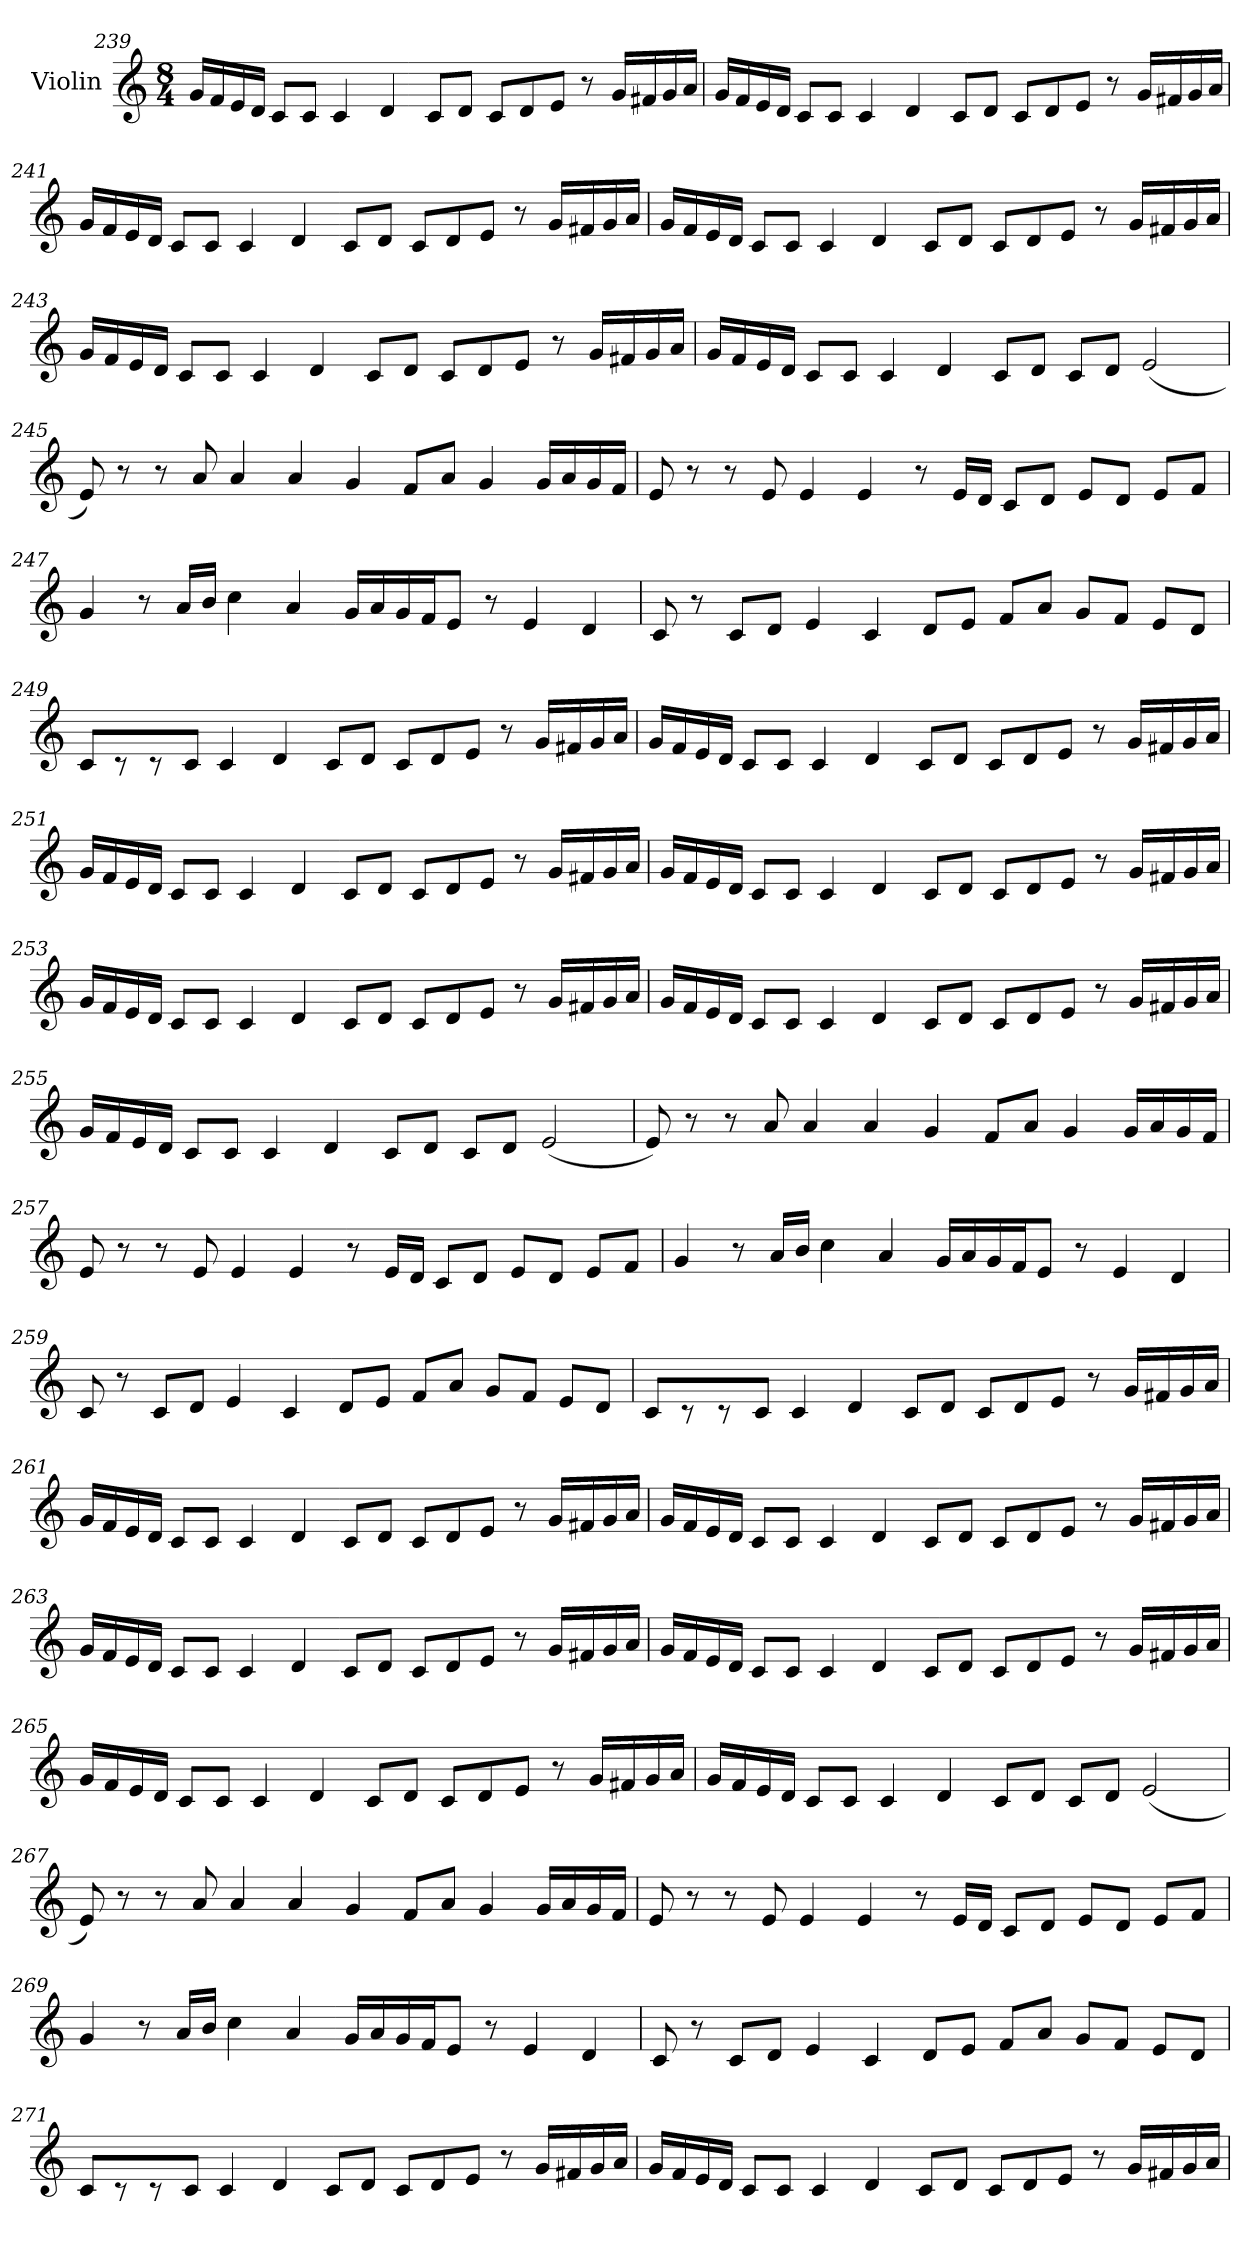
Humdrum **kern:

**kern
*part1
*staff1
*I"Violin
*clefG2
*k[]
*M8/4
=239
16g/LL
16f/
16e/
16d/JJ
8c/L
8c/J
4c/
4d/
8c/L
8d/J
8c/L
8d/
8e/J
8r
16g/LL
16f#X/
16g/
16a/JJ
!!LO:LB:g=z
=240
16g/LL
16f/
16e/
16d/JJ
8c/L
8c/J
4c/
4d/
8c/L
8d/J
8c/L
8d/
8e/J
8r
16g/LL
16f#X/
16g/
16a/JJ
!!LO:LB:g=z
=241
16g/LL
16f/
16e/
16d/JJ
8c/L
8c/J
4c/
4d/
8c/L
8d/J
8c/L
8d/
8e/J
8r
16g/LL
16f#X/
16g/
16a/JJ
!!LO:LB:g=z
=242
16g/LL
16f/
16e/
16d/JJ
8c/L
8c/J
4c/
4d/
8c/L
8d/J
8c/L
8d/
8e/J
8r
16g/LL
16f#X/
16g/
16a/JJ
!!LO:LB:g=z
=243
16g/LL
16f/
16e/
16d/JJ
8c/L
8c/J
4c/
4d/
8c/L
8d/J
8c/L
8d/
8e/J
8r
16g/LL
16f#X/
16g/
16a/JJ
!!LO:LB:g=z
=244
16g/LL
16f/
16e/
16d/JJ
8c/L
8c/J
4c/
4d/
8c/L
8d/J
8c/L
8d/J
(<2e/
=245
8e/)
8r
8r
8a/
4a/
4a/
4g/
8f/L
8a/J
4g/
16g/LL
16a/
16g/
16f/JJ
!!LO:LB:g=z
=246
8e/
8r
8r
8e/
4e/
4e/
8r
16e/LL
16d/JJ
8c/L
8d/J
8e/L
8d/J
8e/L
8f/J
=247
4g/
8r
16a/LL
16b/JJ
4cc\
4a/
16g/LL
16a/
16g/
16f/J
8e/J
8r
4e/
4d/
!!LO:LB:g=z
=248
8c/
8r
8c/L
8d/J
4e/
4c/
8d/L
8e/J
8f/L
8a/J
8g/L
8f/J
8e/L
8d/J
=249
8c/L
8r
8r
8c/J
4c/
4d/
8c/L
8d/J
8c/L
8d/
8e/J
8r
16g/LL
16f#X/
16g/
16a/JJ
!!LO:PB:g=z
=250
16g/LL
16f/
16e/
16d/JJ
8c/L
8c/J
4c/
4d/
8c/L
8d/J
8c/L
8d/
8e/J
8r
16g/LL
16f#X/
16g/
16a/JJ
!!LO:LB:g=z
=251
16g/LL
16f/
16e/
16d/JJ
8c/L
8c/J
4c/
4d/
8c/L
8d/J
8c/L
8d/
8e/J
8r
16g/LL
16f#X/
16g/
16a/JJ
!!LO:LB:g=z
=252
16g/LL
16f/
16e/
16d/JJ
8c/L
8c/J
4c/
4d/
8c/L
8d/J
8c/L
8d/
8e/J
8r
16g/LL
16f#X/
16g/
16a/JJ
!!LO:LB:g=z
=253
16g/LL
16f/
16e/
16d/JJ
8c/L
8c/J
4c/
4d/
8c/L
8d/J
8c/L
8d/
8e/J
8r
16g/LL
16f#X/
16g/
16a/JJ
!!LO:PB:g=z
=254
16g/LL
16f/
16e/
16d/JJ
8c/L
8c/J
4c/
4d/
8c/L
8d/J
8c/L
8d/
8e/J
8r
16g/LL
16f#X/
16g/
16a/JJ
=255
16g/LL
16f/
16e/
16d/JJ
8c/L
8c/J
4c/
4d/
8c/L
8d/J
8c/L
8d/J
(<2e/
!!LO:LB:g=z
=256
8e/)
8r
8r
8a/
4a/
4a/
4g/
8f/L
8a/J
4g/
16g/LL
16a/
16g/
16f/JJ
=257
8e/
8r
8r
8e/
4e/
4e/
8r
16e/LL
16d/JJ
8c/L
8d/J
8e/L
8d/J
8e/L
8f/J
!!LO:LB:g=z
=258
4g/
8r
16a/LL
16b/JJ
4cc\
4a/
16g/LL
16a/
16g/
16f/J
8e/J
8r
4e/
4d/
=259
8c/
8r
8c/L
8d/J
4e/
4c/
8d/L
8e/J
8f/L
8a/J
8g/L
8f/J
8e/L
8d/J
!!LO:LB:g=z
=260
8c/L
8r
8r
8c/J
4c/
4d/
8c/L
8d/J
8c/L
8d/
8e/J
8r
16g/LL
16f#X/
16g/
16a/JJ
=261
16g/LL
16f/
16e/
16d/JJ
8c/L
8c/J
4c/
4d/
8c/L
8d/J
8c/L
8d/
8e/J
8r
16g/LL
16f#X/
16g/
16a/JJ
!!LO:LB:g=z
=262
16g/LL
16f/
16e/
16d/JJ
8c/L
8c/J
4c/
4d/
8c/L
8d/J
8c/L
8d/
8e/J
8r
16g/LL
16f#X/
16g/
16a/JJ
!!LO:LB:g=z
=263
16g/LL
16f/
16e/
16d/JJ
8c/L
8c/J
4c/
4d/
8c/L
8d/J
8c/L
8d/
8e/J
8r
16g/LL
16f#X/
16g/
16a/JJ
!!LO:LB:g=z
=264
16g/LL
16f/
16e/
16d/JJ
8c/L
8c/J
4c/
4d/
8c/L
8d/J
8c/L
8d/
8e/J
8r
16g/LL
16f#X/
16g/
16a/JJ
!!LO:LB:g=z
=265
16g/LL
16f/
16e/
16d/JJ
8c/L
8c/J
4c/
4d/
8c/L
8d/J
8c/L
8d/
8e/J
8r
16g/LL
16f#X/
16g/
16a/JJ
!!LO:PB:g=z
=266
16g/LL
16f/
16e/
16d/JJ
8c/L
8c/J
4c/
4d/
8c/L
8d/J
8c/L
8d/J
(<2e/
=267
8e/)
8r
8r
8a/
4a/
4a/
4g/
8f/L
8a/J
4g/
16g/LL
16a/
16g/
16f/JJ
!!LO:LB:g=z
=268
8e/
8r
8r
8e/
4e/
4e/
8r
16e/LL
16d/JJ
8c/L
8d/J
8e/L
8d/J
8e/L
8f/J
=269
4g/
8r
16a/LL
16b/JJ
4cc\
4a/
16g/LL
16a/
16g/
16f/J
8e/J
8r
4e/
4d/
!!LO:PB:g=z
=270
8c/
8r
8c/L
8d/J
4e/
4c/
8d/L
8e/J
8f/L
8a/J
8g/L
8f/J
8e/L
8d/J
=271
8c/L
8r
8r
8c/J
4c/
4d/
8c/L
8d/J
8c/L
8d/
8e/J
8r
16g/LL
16f#X/
16g/
16a/JJ
!!LO:LB:g=z
=272
16g/LL
16f/
16e/
16d/JJ
8c/L
8c/J
4c/
4d/
8c/L
8d/J
8c/L
8d/
8e/J
8r
16g/LL
16f#X/
16g/
16a/JJ
=
*-
